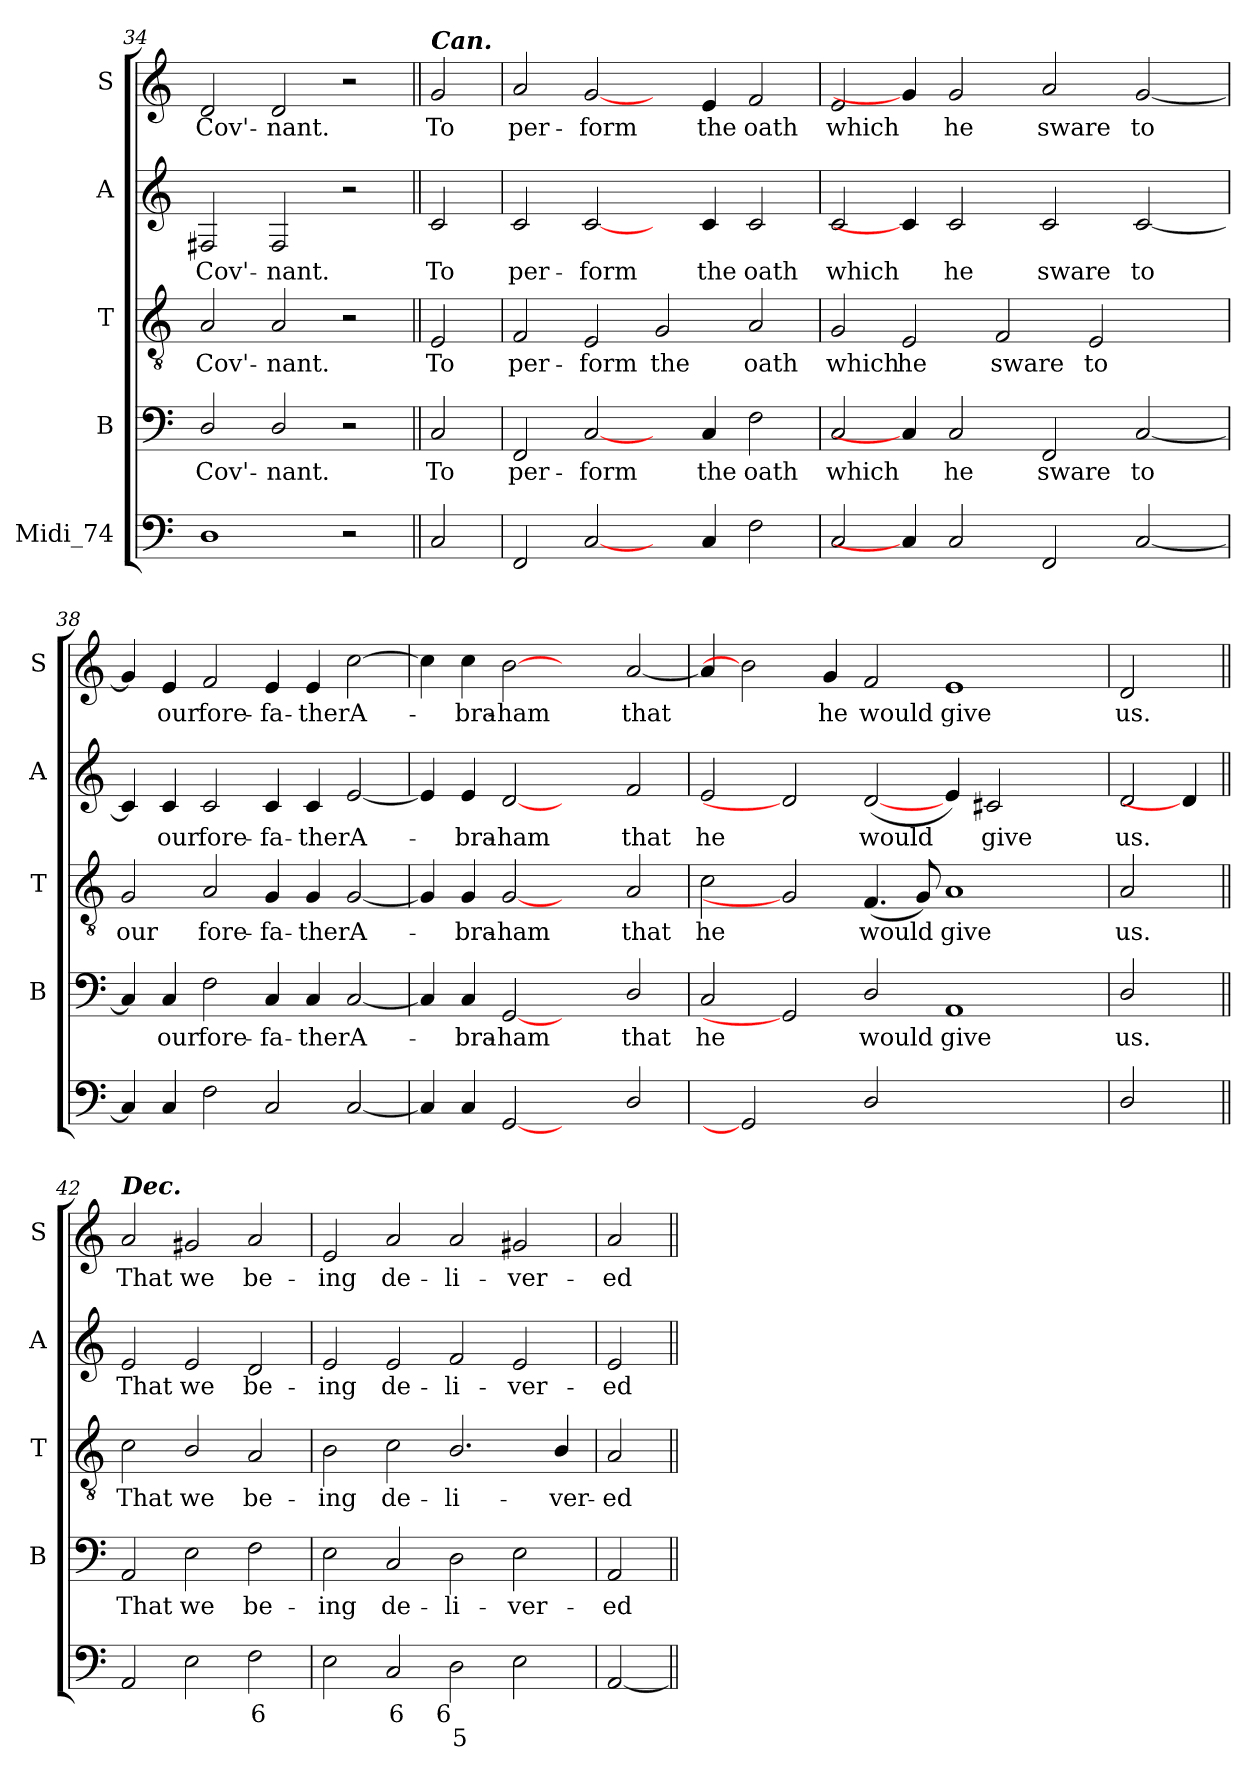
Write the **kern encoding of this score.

**kern	**text	**text	**kern	**text	**kern	**text	**kern	**text	**kern	**text
*part5	*part5	*part5	*part4	*part4	*part3	*part3	*part2	*part2	*part1	*part1
*staff5	*staff5	*staff5	*staff4	*staff4	*staff3	*staff3	*staff2	*staff2	*staff1	*staff1
*I"Midi_74	*	*	*I"B	*	*I"T	*	*I"A	*	*I"S	*
*	*	*	*I'B	*	*I'T	*	*I'A	*	*I'S	*
*clefF4	*	*	*clefF4	*	*clefGv2	*	*clefG2	*	*clefG2	*
*k[]	*	*	*k[]	*	*k[]	*	*k[]	*	*k[]	*
=34	=34	=34	=34	=34	=34	=34	=34	=34	=34	=34
!	!	!	!	!LO:LY:b	!	!LO:LY:b	!	!LO:LY:b	!	!LO:LY:b
1D	.	.	2D/	Cov'-	2A/	Cov'-	2F#X/	Cov'-	2d/	Cov'-
!	!	!	!	!LO:LY:b	!	!LO:LY:b	!	!LO:LY:b	!	!LO:LY:b
.	.	.	2D/	-nant.	2A/	-nant.	2F#/	-nant.	2d/	-nant.
2r	.	.	2r	.	2r	.	2r	.	2r	.
=35||	=35||	=35||	=35||	=35||	=35||	=35||	=35||	=35||	=35||	=35||
!	!	!	!	!	!	!	!	!	!LO:TX:a:Bi:t=Can.	!
!	!	!	!	!LO:LY:b	!	!LO:LY:b	!	!LO:LY:b	!	!LO:LY:b
2C/	.	.	2C/	To	2E/	To	2c/	To	2g/	To
=36	=36	=36	=36	=36	=36	=36	=36	=36	=36	=36
!	!	!	!	!LO:LY:b	!	!LO:LY:b	!	!LO:LY:b	!	!LO:LY:b
2FF/	.	.	2FF/	per-	2F/	per-	2c/	per-	2a/	per-
!	!	!	!	!LO:LY:b	!	!LO:LY:b	!	!LO:LY:b	!	!LO:LY:b
[2C/	.	.	[2C/	-form	2E/	-form	[2c/	-form	[2g/	-form
!	!	!	!	!	!	!LO:LY:b	!	!	!	!
4ryy	.	.	4ryy	.	2G/	the	4ryy	.	4ryy	.
!	!	!	!	!LO:LY:b	!	!	!	!LO:LY:b	!	!LO:LY:b
4C/	.	.	4C/	the	.	.	4c/	the	4e/	the
!	!	!	!	!LO:LY:b	!	!LO:LY:b	!	!LO:LY:b	!	!LO:LY:b
2F\	.	.	2F\	oath	2A/	oath	2c/	oath	2f/	oath
=37	=37	=37	=37	=37	=37	=37	=37	=37	=37	=37
!	!	!	!	!LO:LY:b	!	!LO:LY:b	!	!LO:LY:b	!	!LO:LY:b
2C/	.	.	2C/	which	2G/	which	2c/	which	2e/	which
!	!	!	!	!	!	!LO:LY:b	!	!	!	!
4C/]	.	.	4C/]	.	2E/	he	4c/]	.	4g/]	.
!	!	!	!	!LO:LY:b	!	!	!	!LO:LY:b	!	!LO:LY:b
2C/	.	.	2C/	he	.	.	2c/	he	2g/	he
!	!	!	!	!	!	!LO:LY:b	!	!	!	!
.	.	.	.	.	2F/	sware	.	.	.	.
!	!	!	!	!LO:LY:b	!	!	!	!LO:LY:b	!	!LO:LY:b
2FF/	.	.	2FF/	sware	.	.	2c/	sware	2a/	sware
!	!	!	!	!	!	!LO:LY:b	!	!	!	!
.	.	.	.	.	2E/	to	.	.	.	.
!	!	!	!	!LO:LY:b	!	!	!	!LO:LY:b	!	!LO:LY:b
[2C/	.	.	[2C/	to	.	.	[2c/	to	[2g/	to
.	.	.	.	.	4ryy	.	.	.	.	.
!!LO:PB:g=z
=38	=38	=38	=38	=38	=38	=38	=38	=38	=38	=38
!	!	!	!	!	!	!LO:LY:b	!	!	!	!
4C/]	.	.	4C/]	.	2G/	our	4c/]	.	4g/]	.
!	!	!	!	!LO:LY:b	!	!	!	!LO:LY:b	!	!LO:LY:b
4C/	.	.	4C/	our	.	.	4c/	our	4e/	our
!	!	!	!	!LO:LY:b	!	!LO:LY:b	!	!LO:LY:b	!	!LO:LY:b
2F\	.	.	2F\	fore-	2A/	fore-	2c/	fore-	2f/	fore-
!	!	!	!	!LO:LY:b	!	!LO:LY:b	!	!LO:LY:b	!	!LO:LY:b
2C/	.	.	4C/	-fa-	4G/	-fa-	4c/	-fa-	4e/	-fa-
!	!	!	!	!LO:LY:b	!	!LO:LY:b	!	!LO:LY:b	!	!LO:LY:b
.	.	.	4C/	-ther	4G/	-ther	4c/	-ther	4e/	-ther
!	!	!	!	!LO:LY:b	!	!LO:LY:b	!	!LO:LY:b	!	!LO:LY:b
[2C/	.	.	[2C/	A-	[2G/	A-	[2e/	A-	[2cc\	A-
=39	=39	=39	=39	=39	=39	=39	=39	=39	=39	=39
4C/]	.	.	4C/]	.	4G/]	.	4e/]	.	4cc\]	.
!	!	!	!	!LO:LY:b	!	!LO:LY:b	!	!LO:LY:b	!	!LO:LY:b
4C/	.	.	4C/	bra-	4G/	bra-	4e/	bra-	4cc\	bra-
!	!	!	!	!LO:LY:b	!	!LO:LY:b	!	!LO:LY:b	!	!LO:LY:b
[2GG	.	.	[2GG	-ham	[2G	-ham	[2d	-ham	[2b	-ham
2ryy	.	.	2ryy	.	2ryy	.	2ryy	.	2ryy	.
!	!	!	!	!LO:LY:b	!	!LO:LY:b	!	!LO:LY:b	!	!LO:LY:b
2D/	.	.	2D/	that	2A/	that	2f/	that	[2a/	that
=40	=40	=40	=40	=40	=40	=40	=40	=40	=40	=40
!	!LO:LY:b	!	!	!LO:LY:b	!	!LO:LY:b	!	!LO:LY:b	!	!
[4C/yy	6	.	2C/	he	2c\	he	2e/	he	4a/]	.
2GG]	.	.	.	.	.	.	.	.	2b]	.
.	.	.	2GG]	.	2G]	.	2d]	.	.	.
!	!LO:LY:b	!	!	!	!	!	!	!	!	!LO:LY:b
4C/yy]	5	.	.	.	.	.	.	.	4g/	he
!	!	!	!	!LO:LY:b	!	!LO:LY:b	!	!LO:LY:b	!	!LO:LY:b
2D/	.	.	2D/	would	(<4.F/	would	(<[2d/	would	2f/	would
.	.	.	.	.	8G/)	.	.	.	.	.
!	!LO:LY:b	!	!	!LO:LY:b	!	!LO:LY:b	!	!	!	!LO:LY:b
[2AA/yy	4	.	1AA	give	1A	give	4e/)	.	1e	give
!	!	!	!	!	!	!	!	!LO:LY:b	!	!
.	.	.	.	.	.	.	2c#X/	give	.	.
!	!LO:LY:b	!	!	!	!	!	!	!	!	!
2AA/yy]	3	.	.	.	.	.	.	.	.	.
.	.	.	.	.	.	.	4ryy	.	.	.
=41	=41	=41	=41	=41	=41	=41	=41	=41	=41	=41
!	!	!	!	!LO:LY:b	!	!LO:LY:b	!	!LO:LY:b	!	!LO:LY:b
2D/	.	.	2D/	us.	2A/	us.	2d/	us.	2d/	us.
4ryy	.	.	4ryy	.	4ryy	.	4d/]	.	4ryy	.
=42||	=42||	=42||	=42||	=42||	=42||	=42||	=42||	=42||	=42||	=42||
!	!	!	!	!	!	!	!	!	!LO:TX:a:Bi:t=Dec.	!
!	!	!	!	!LO:LY:b	!	!LO:LY:b	!	!LO:LY:b	!	!LO:LY:b
2AA/	.	.	2AA/	That	2c\	That	2e/	That	2a/	That
!	!	!	!	!LO:LY:b	!	!LO:LY:b	!	!LO:LY:b	!	!LO:LY:b
2E\	.	.	2E\	we	2B/	we	2e/	we	2g#X/	we
!	!LO:LY:b	!	!	!LO:LY:b	!	!LO:LY:b	!	!LO:LY:b	!	!LO:LY:b
2F\	6	.	2F\	be-	2A/	be-	2d/	be-	2a/	be-
=43	=43	=43	=43	=43	=43	=43	=43	=43	=43	=43
!	!	!	!	!LO:LY:b	!	!LO:LY:b	!	!LO:LY:b	!	!LO:LY:b
2E\	.	.	2E\	-ing	2B\	-ing	2e/	-ing	2e/	-ing
!	!LO:LY:b	!	!	!LO:LY:b	!	!LO:LY:b	!	!LO:LY:b	!	!LO:LY:b
2C/	6	.	2C/	de-	2c\	de-	2e/	de-	2a/	de-
!	!LO:LY:b	!LO:LY:b	!	!LO:LY:b	!	!LO:LY:b	!	!LO:LY:b	!	!LO:LY:b
2D\	6	5	2D\	-li-	2.B/	-li-	2f/	-li-	2a/	-li-
!	!	!	!	!LO:LY:b	!	!	!	!LO:LY:b	!	!LO:LY:b
2E\	.	.	2E\	-ver-	.	.	2e/	-ver-	2g#X/	-ver-
!	!	!	!	!	!	!LO:LY:b	!	!	!	!
.	.	.	.	.	4B/	-ver-	.	.	.	.
=44	=44	=44	=44	=44	=44	=44	=44	=44	=44	=44
!	!	!	!	!LO:LY:b	!	!LO:LY:b	!	!LO:LY:b	!	!LO:LY:b
[2AA/	.	.	2AA/	-ed	2A/	-ed	2e/	-ed	2a/	-ed
=||	=||	=||	=||	=||	=||	=||	=||	=||	=||	=||
*-	*-	*-	*-	*-	*-	*-	*-	*-	*-	*-
